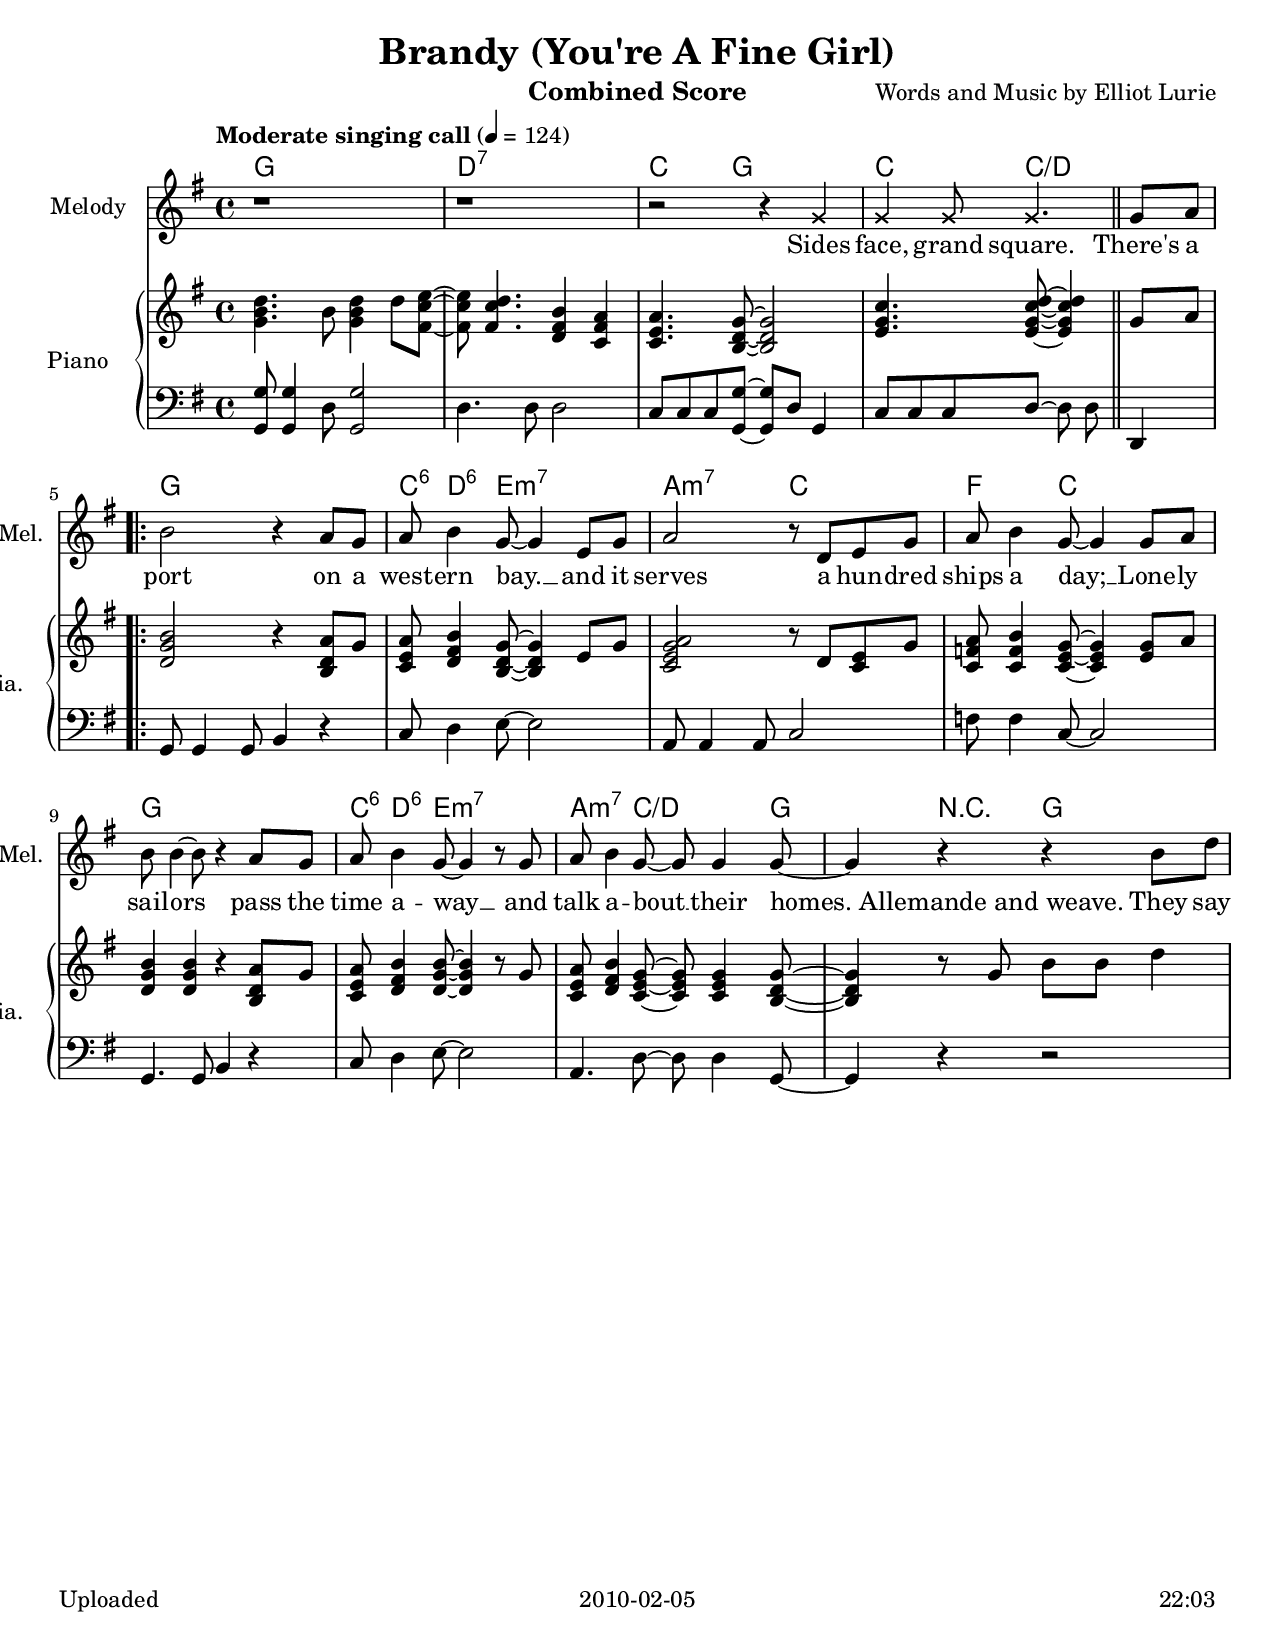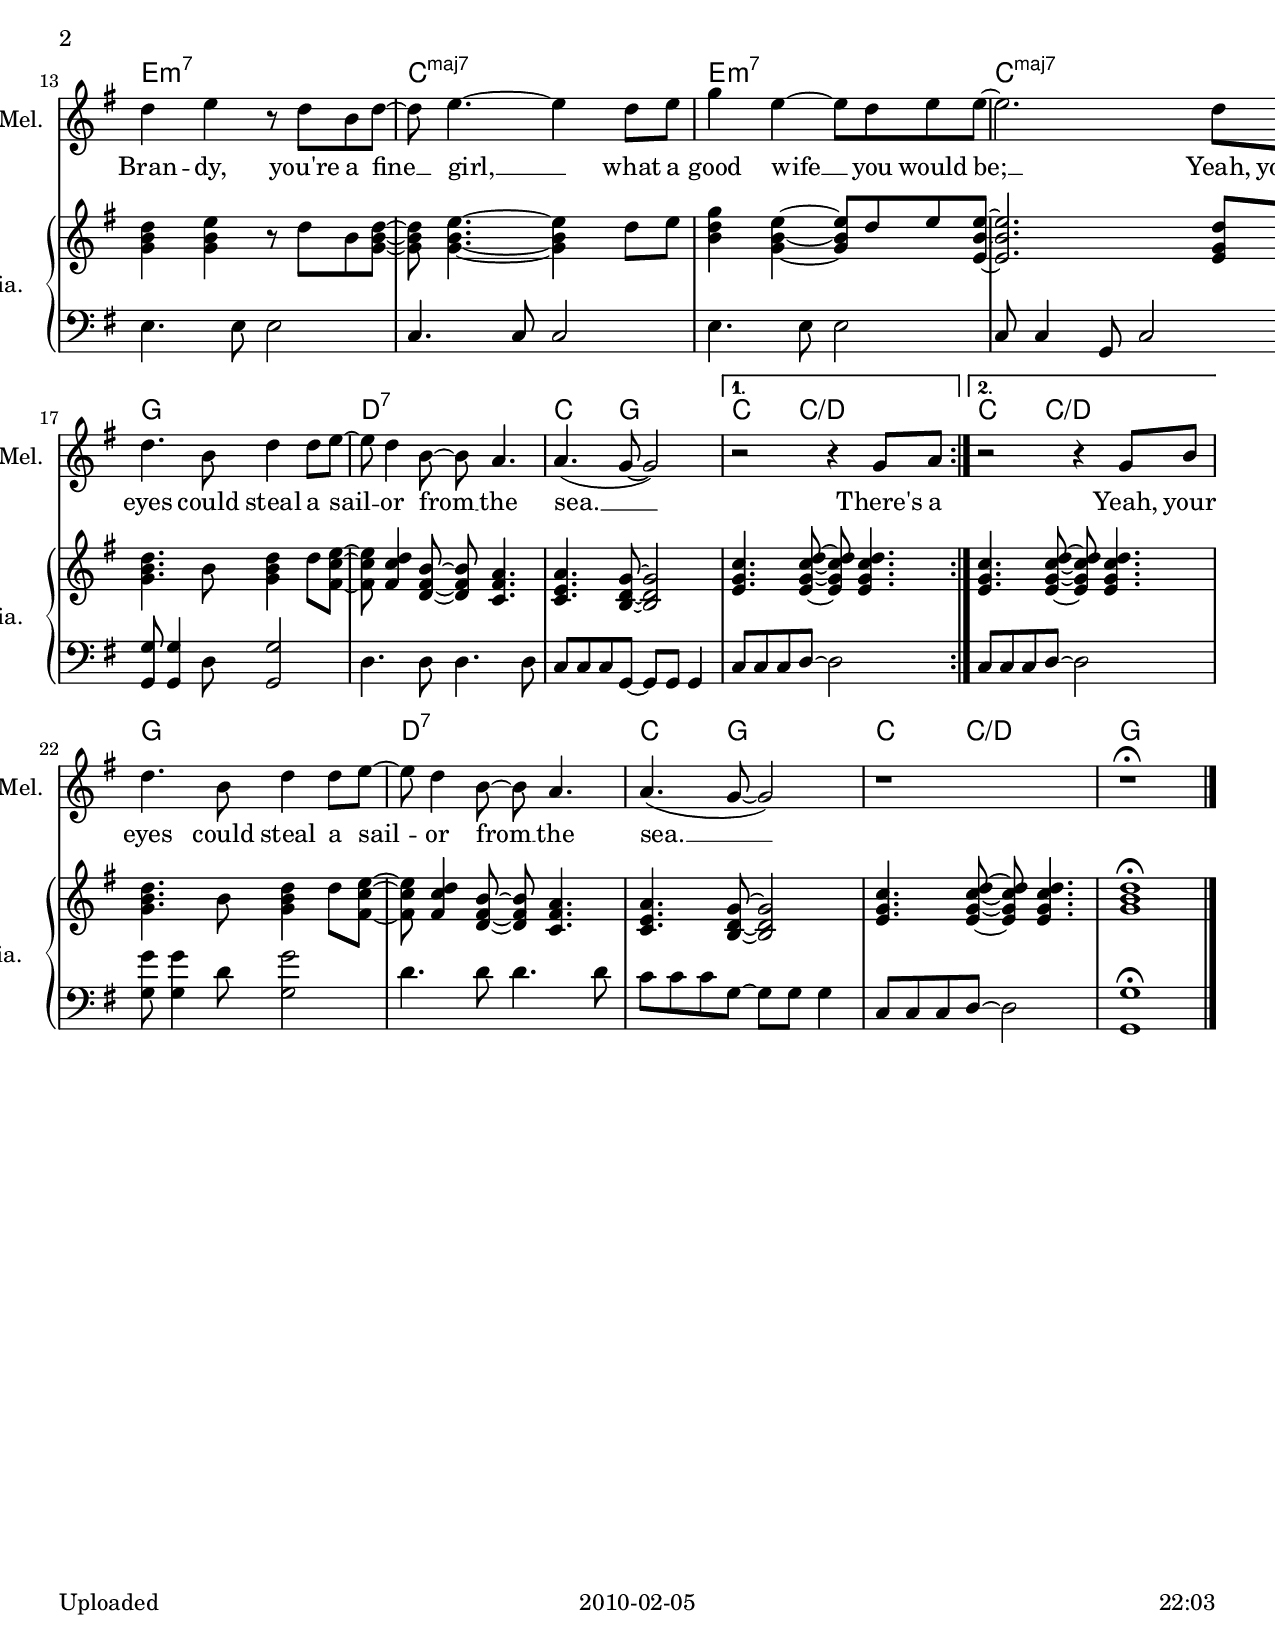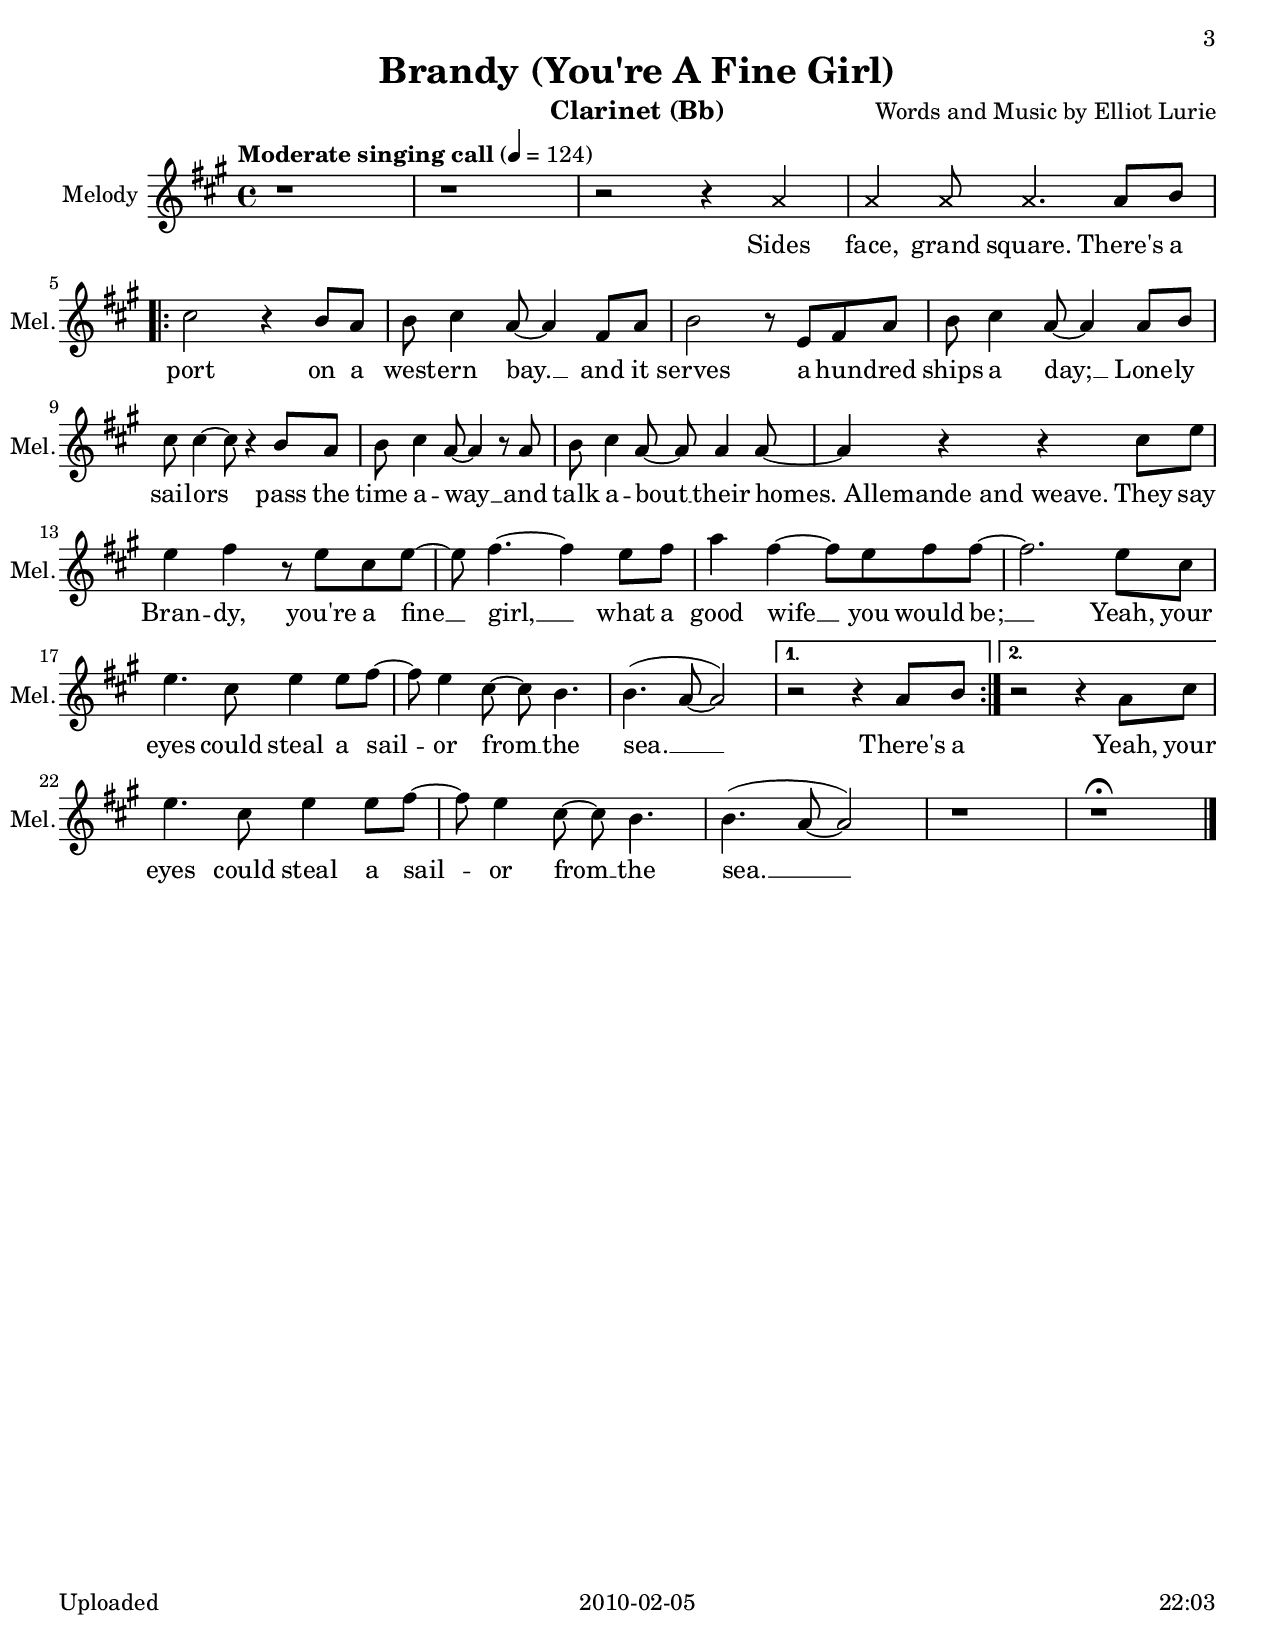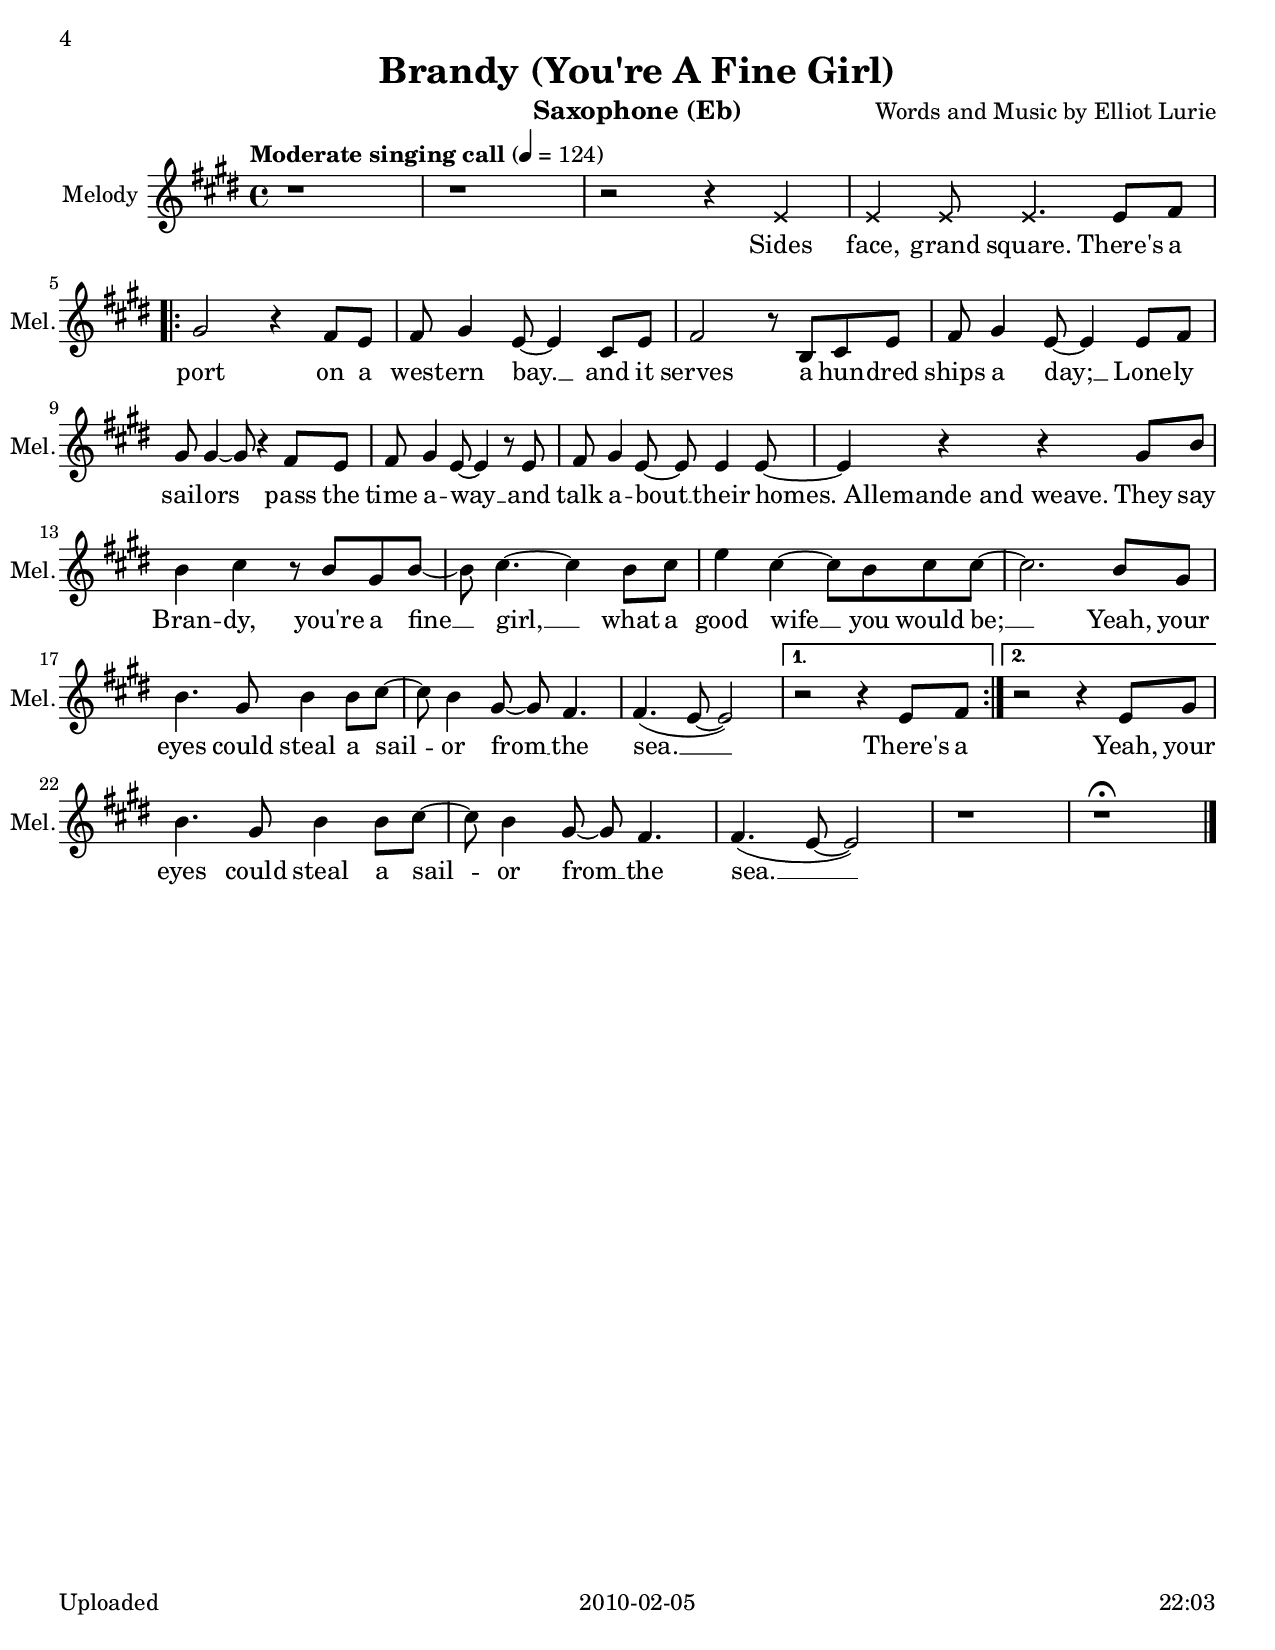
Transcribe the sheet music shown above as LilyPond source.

\version "2.12.2"
%%%%%%%%%%%%%%%%%%%%%%%%%%%%%%%%%%%%%%%%%%%%%%%%%%%%%%%%%%%%%%%%
% standard "guitar" chord notation

chExceptionMusic = {
  <c f g>1-\markup { \super "sus" }
  <c e g b>1-\markup { \super "maj7" }
  <c e g b d>1-\markup { \super "maj9" }
  <c ees ges>1-\markup { \super "dim" }
  <c ees ges beses>1-\markup { \super "dim7" }
}
chExceptionsShort =#(sequential-music-to-chord-exceptions chExceptionMusic #t)
chExceptions = #(append
  (sequential-music-to-chord-exceptions chExceptionMusic #t)
  ignatzekExceptions)

chordProperties = \sequential { 
    \set majorSevenSymbol = \markup { "maj7" }
    \set chordNameExceptions = #chExceptionsShort
}

\header {
  title = "Brandy (You're A Fine Girl)"
%  subtitle = "Left Alley Band Singing Call Version"
%  instrument = "piano"
  composer = "Words and Music by Elliot Lurie"
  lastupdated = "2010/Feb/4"
}
#(set-default-paper-size "letter")

\paper {
  scoreTitleMarkup = \bookTitleMarkup
  bookTitleMarkup = \markup {}
  ragged-bottom = ##t
  oddFooterMarkup = \markup { \fill-line { Uploaded 2010-02-05 22:03 } }
}

linebreaks = {
  \time 4/4
  \tempo "Moderate singing call" 4 = 124

  %% \partial 4
  %% s4 |

  s1 \noBreak s1 \noBreak s1 \noBreak s1 \break

  \repeat volta 2 {
    s1 \noBreak s1 \noBreak s1 \noBreak s1 \break
    s1 \noBreak s1 \noBreak s1 \noBreak s1 \break

    s1 \noBreak s1 \noBreak s1 \noBreak s1 \break
    s1 \noBreak s1 \noBreak s1 \noBreak
  }
  \alternative {
    { s1 \noBreak }
    { s1 \break }
  }
}
melody = \transpose e g \relative c' {
  \clef "treble"
  \time 4/4
  \key e \major

  r1 | r1 | r2 r4 \override NoteHead #'style = #'cross e4 |
  e4 e8 e4. \revert NoteHead #'style e8 fis |
  \repeat volta 2 {
    % verse
    gis='2 r4 fis8 e |
    fis='8 gis4 e8 ~ e4 cis8 e |
    fis='2 r8 b,8 cis e |
    fis='8 gis4 e8 ~ e4 e8 fis |

    gis='8 gis4 ~ gis8 r4 fis8 e |
    fis='8 gis4 e8 ~ e4 r8 e |
    fis='8 gis4 e8 ~ e e4 e8 ~ |
    e='4 r4 r4 gis8 b8 |

    % chorus
    b='4 cis r8 b8 gis b ~ |
    b='8 cis4. ~ cis4 b8 cis8 |
    e=''4 cis ~ cis8 b cis cis ~ |
    cis=''2. b8 gis |

    b='4. gis8 b4 b8 cis ~ |
    cis=''8 b4 gis8 ~ gis fis4. |
    fis='4.( e8 ~ e2) |
  }
  \alternative {
    { r2 r4 e='8 fis | }
    { r2 r4 e='8 gis | }
  }

  b='4. gis8 b4 b8 cis ~ |
  cis=''8 b4 gis8 ~ gis fis4. |
  fis='4.( e8 ~ e2) |
  r1 | r1\fermata | \bar "|."
}
harmony = \transpose e g \chordmode {
  \chordProperties
  e4 e e e | b4:7 b:7 b:7 b:7 | a4. e4. e4 | a4. a4./b a4/b |
  \repeat volta 2 {
    e4 e e e | a8:6 b4:6 cis4.:m7 cis4:m7 | fis4:m7 fis:m7 a a | d4. a4. a4 |
    e4 e e e | a8:6 b4:6 cis4.:m7 cis4:m7 | fis4.:m7 a4/b a/b e8 ~ | e4 r e e |

    cis4:m7 cis:m7 cis:m7 cis:m7 |
    a4:maj7 a:maj7 a:maj7 a:maj7 |
    cis4:m7 cis:m7 cis:m7 cis:m7 |
    a4:maj7 a:maj7 a:maj7 a:maj7 |

    e4 e e e |
    b4:7 b:7 b:7 b:7 |
    a4. e4. e4 |
  }
  \alternative {
    { a4. a4/b a4./b | }
    { a4. a4/b a4./b | }
  }

  e4 e e e |
  b4:7 b:7 b:7 b:7 |
  a4. e4. e4 |
  a4. a4/b a4./b |
  e1 |
}

words = \lyricmode {
Sides face, grand square. There's a
port on a west -- ern bay. __ and it
serves a hun -- dred ships a day; __ Lone -- ly
sail -- ors pass the time a -- way __ and
talk a -- bout __ their "homes. Allemande and weave." They say
Bran -- dy, you're a fine __ girl, __ what a good wife __ you would be; __
Yeah, your eyes could steal a sail -- or from __ the sea. __ There's a
Yeah, your eyes could steal a sail -- or from __ the sea. __
}

upper = \transpose e g \relative c' {
  \clef "treble"
  \key e \major
  \time 4/4

  %% Intro
  <e gis b>4. gis8 <e gis b>4 b'8 <dis, a' cis>8~ |
  <dis a' cis>8 <dis a' b>4. <b dis gis>4 <a dis fis>4 |
  <a cis fis>4. <gis b e>8~ <gis b e>2 |
  <cis e a>4. <cis e a b>8~ <cis e a b>4 \bar "||" e8 fis8

  \repeat volta 2 {
    %% Verse
    <b, e gis>2 r4 <gis b fis'>8 e'8 |
    <a, cis fis>8 <b dis gis>4 <gis b e>8~ <gis b e>4 cis8 e8 |
    <a, cis e fis>2 r8 b8 <a cis>8 e'8 |
    <a, d fis>8 <a d gis>4 <a cis e>8~ <a cis e>4 <cis e>8 fis8 |

    <b, e gis>4 <b e gis> 4 r4 <gis b fis'>8 e'8 |
    <a, cis fis>8 <b dis gis>4 <b e gis>8~ <b e gis>4 r8 e8 |
    <a, cis fis>8 <b dis gis>4 <a cis e>8~ <a cis e>8 <a cis e>4 <gis b e>8 ~ |
    <gis b e>4 r8 e'8 gis8 gis8 b4 |

    %% Chorus
    <e, gis b>4 <e gis cis>4 r8 b'8 gis8 <e gis b>8~ |
    <e gis b>8 <e gis cis>4.~ <e gis cis>4 b'8 cis8 |
    <gis b e>4 <e gis cis>4~ <e gis cis>8 b'8 cis8 <cis, gis' cis>8~ |
    <cis gis' cis>2. <cis e b'>8 gis'8 |

    <e gis b>4. gis8 <e gis b>4 b'8 <dis, a' cis>8~ |
    <dis a' cis>8 <dis a' b>4 <b dis gis>8~ <b dis gis>8 <a dis fis>4. |
    <a cis fis>4. <gis b e>8~ <gis b e>2 |
  }
  \alternative {
    { <cis e a>4. <cis e a b>8~ <cis e a b>8 <cis e a b>4. | }
    { <cis e a>4. <cis e a b>8~ <cis e a b>8 <cis e a b>4. | }
  }

  <e gis b>4. gis8 <e gis b>4 b'8 <dis, a' cis>8~ |
  <dis a' cis>8 <dis a' b>4 <b dis gis>8~ <b dis gis>8 <a dis fis>4. |
  <a cis fis>4. <gis b e>8~ <gis b e>2 |
  <cis e a>4. <cis e a b>8~ <cis e a b>8 <cis e a b>4. |
  <e gis b>1\fermata |
}

lower = \transpose e g \relative c, {
  \clef "bass"
  \key e \major
  \time 4/4

  <e e'>8 <e e'>4 b'8 <e, e'>2 |
  b'4. b8 b2 |
  a8 a8 a8 <e e'>8~ <e e'>8 b'8 e,4 |
  a8 a8 a8 b8~ b8 b8 \bar "||" b,4

  %% \partial 4
  %% b4 |

  \repeat volta 2 {
    %% Verse
    e8 e4 e8 gis4 r4 |
    a8 b4 cis8~ cis2 |
    fis,8 fis4 fis8 a2 |
    d8 d4 a8~ a2 |

    e4. e8 gis4 r4 |
    a8 b4 cis8~ cis2 |
    fis,4. b8~ b8 b4 e,8 ~ |
    e4 r4 r2 |

    %% Chorus
    cis'4. cis8 cis2 |
    a4. a8 a2 |
    cis4. cis8 cis2 |
    a8 a4 e8 a2 |

    <e e'>8 <e e'>4 b'8 <e, e'>2 |
    b'4. b8 b4. b8 |
    a8 a8 a8 e8~ e8 e8 e4 |
  }
  \alternative {
    { a8 a8 a8 b8~ b2 | }
    { a8 a8 a8 b8~ b2 | }
  }

  <e e'>8 <e e'>4 b'8 <e, e'>2 |
  b'4. b8 b4. b8 |
  a8 a8 a8 e8~ e8 e8 e4 |
  a,8 a8 a8 b8~ b2 |
  <e e,>1\fermata |
}

% combined score
\score {
  <<
    \context ChordNames {
         \set chordChanges = ##t
         \harmony
    }
    \context Voice = melody {
      \set Staff.instrumentName = "Melody"
      \set Staff.shortInstrumentName = "Mel."
      \melody
    }
    \new Lyrics \lyricsto "melody" { \words }
    \new PianoStaff <<
      #(set-accidental-style 'piano-cautionary)
      \set PianoStaff.instrumentName = \markup { "Piano" \hspace #2.0 }
      \set PianoStaff.shortInstrumentName = \markup { "Pia." \hspace #2.0 }
      \context Staff = upper << \new Voice \upper
			        \new Voice \linebreaks >>
      \context Staff = lower << \clef bass \lower >>
    >>
  >>
  \layout { }
  \header {
    instrument = "Combined Score"
  }
}

% clarinet score
\score {
  <<
    \context Staff = clarinetA <<
      \set Staff.instrumentName = "Melody"
      \set Staff.shortInstrumentName = "Mel."
      \context Voice = melody { \transpose bes c' \melody }
      \context Voice \linebreaks
    >>
    \new Lyrics \lyricsto "melody" { \words }
    %\context Staff = clarinetB {
    %  \set Staff.instrumentName = "Bass"
    %  \set Staff.shortInstrumentName = "Bas."
    %  \transpose bes c'' \bass
    %}
  >>
  \header {
    instrument = "Clarinet (Bb)"
    breakbefore=##t
  }
}

% saxophone score
\score {
  <<
    \context Staff = saxA <<
      \set Staff.instrumentName = "Melody"
      \set Staff.shortInstrumentName = "Mel."
      \context Voice = melody \transpose ees c \melody
      \context Voice \linebreaks
    >>
    \new Lyrics \lyricsto "melody" { \words }
    %\context Staff = saxB {
    %  \set Staff.instrumentName = "Bass"
    %  \set Staff.shortInstrumentName = "Bas."
    %  \transpose ees c'' \bass
    %}
  >>
  \header {
    instrument = "Saxophone (Eb)"
    breakbefore=##t
  }
}

% midi score.
\score {
  \unfoldRepeats
  \context PianoStaff <<
    \context Staff=melody <<
       \set Staff.midiInstrument = "fiddle"
       r1 \melody
     >>
    \context Staff=chords <<
      \set Staff.midiInstrument = "pizzicato strings"
      r1\pp
      \harmony
    >>
    \context Staff=upper <<
      \set Staff.midiInstrument = "acoustic grand"
      r1
      \upper
    >>
    \context Staff=lower <<
      \set Staff.midiInstrument = "acoustic grand"
      r1
      \lower
    >>
  >>

  \midi {
    \context {
      \Score
      tempoWholesPerMinute = #(ly:make-moment 124 4)
      }
    }
}
